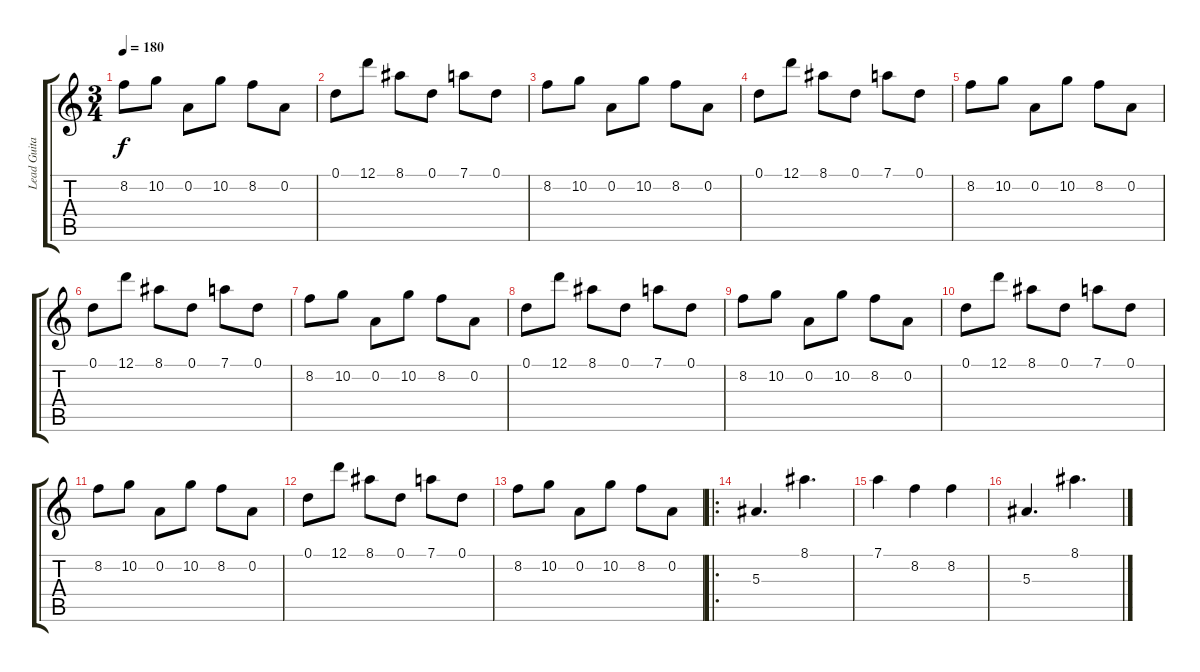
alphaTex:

\track ("Lead Guitar" "Lead Guita") {instrument distortionguitar}
\staff {score tabs}
\tuning (D4 A3 F3 C3 G2 C2) {hide}
\ts (3 4)
\tempo 180
\clef g2
\ks c
8.2.8{dy f} 10.2.8 0.2.8 10.2.8 8.2.8 0.2.8 |
0.1.8 12.1.8 8.1.8 0.1.8 7.1.8 0.1.8 |
8.2.8 10.2.8 0.2.8 10.2.8 8.2.8 0.2.8 |
0.1.8 12.1.8 8.1.8 0.1.8 7.1.8 0.1.8 |
8.2.8 10.2.8 0.2.8 10.2.8 8.2.8 0.2.8 |
0.1.8 12.1.8 8.1.8 0.1.8 7.1.8 0.1.8 |
8.2.8 10.2.8 0.2.8 10.2.8 8.2.8 0.2.8 |
0.1.8 12.1.8 8.1.8 0.1.8 7.1.8 0.1.8 |
8.2.8 10.2.8 0.2.8 10.2.8 8.2.8 0.2.8 |
0.1.8 12.1.8 8.1.8 0.1.8 7.1.8 0.1.8 |
8.2.8 10.2.8 0.2.8 10.2.8 8.2.8 0.2.8 |
0.1.8 12.1.8 8.1.8 0.1.8 7.1.8 0.1.8 |
8.2.8 10.2.8 0.2.8 10.2.8 8.2.8 0.2.8 |
\ro
5.3.4{d} 8.1.4{d} |
7.1.4 8.2.4 8.2.4 |
5.3.4{d} 8.1.4{d}
